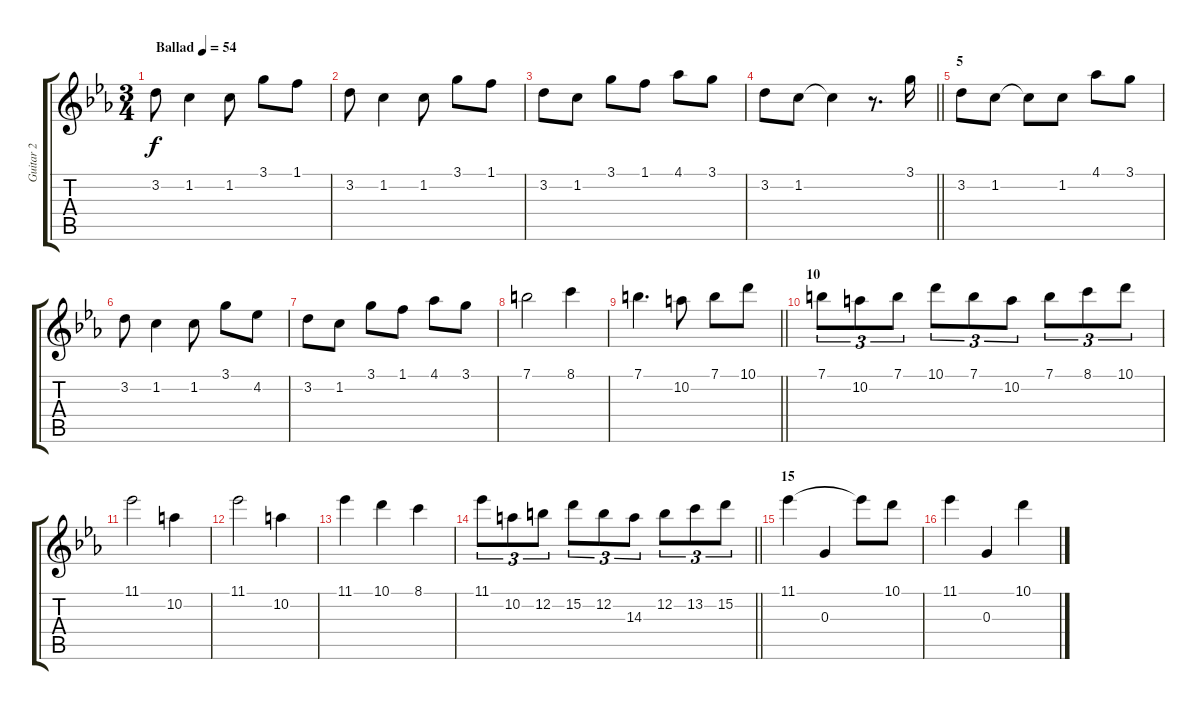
\track ("Guitar 2" "Guitar 2") {instrument acousticguitarnylon}
\staff {score tabs}
\tuning (E4 B3 G3 D3 A2 E2) {hide}
\ts (3 4)
\tempo (54 "Ballad")
\clef g2
\ks eb
3.2.8{dy f instrument acousticguitarnylon} 1.2.4 1.2.8 3.1.8 1.1.8 |
3.2.8 1.2.4 1.2.8 3.1.8 1.1.8 |
3.2.8 1.2.8 3.1.8 1.1.8 4.1.8 3.1.8 |
\barLineRight lightlight
3.2.8 1.2.8 1.2{t}.4 r.8{d} 3.1.16 |
\section ("" "5")
3.2.8 1.2.8 1.2{t}.8 1.2.8 4.1.8 3.1.8 |
3.2.8 1.2.4 1.2.8 3.1.8 4.2.8 |
3.2.8 1.2.8 3.1.8 1.1.8 4.1.8 3.1.8 |
7.1.2 8.1.4 |
\barLineRight lightlight
7.1.4{d} 10.2.8 7.1.8 10.1.8 |
\section ("" "10")
7.1.8{tu (3 2)} 10.2.8{tu (3 2)} 7.1.8{tu (3 2)} 10.1.8{tu (3 2)} 7.1.8{tu (3 2)} 10.2.8{tu (3 2)} 7.1.8{tu (3 2)} 8.1.8{tu (3 2)} 10.1.8{tu (3 2)} |
11.1.2 10.2.4 |
11.1.2 10.2.4 |
11.1.4 10.1.4 8.1.4 |
\barLineRight lightlight
11.1.8{tu (3 2)} 10.2.8{tu (3 2)} 12.2.8{tu (3 2)} 15.2.8{tu (3 2)} 12.2.8{tu (3 2)} 14.3.8{tu (3 2)} 12.2.8{tu (3 2)} 13.2.8{tu (3 2)} 15.2.8{tu (3 2)} |
\section ("" "15")
11.1.4 0.3.4 11.1{t}.8 10.1.8 |
11.1.4 0.3.4 10.1.4
